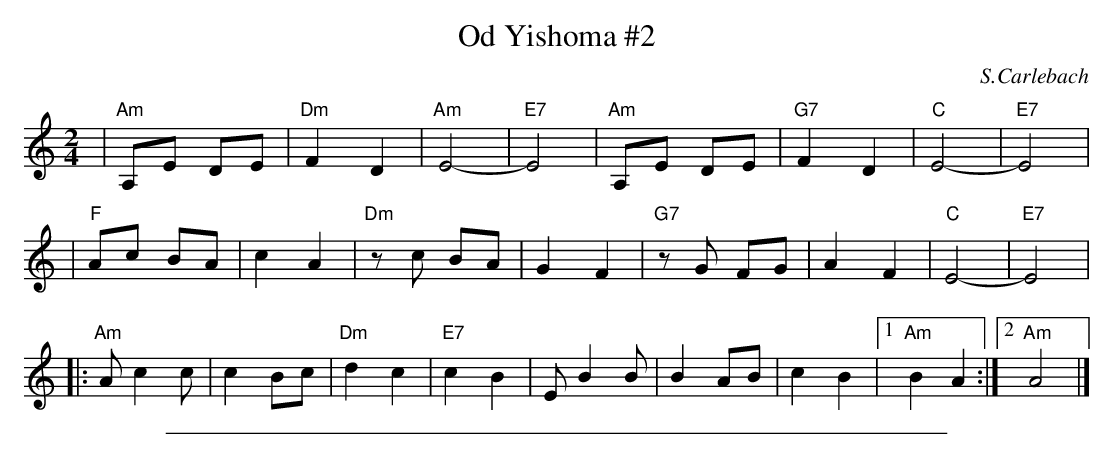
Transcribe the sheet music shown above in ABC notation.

X:1
T: Od Yishoma #2
C: S.Carlebach
M: 2/4
L: 1/8
K: Am
| "Am"A,E DE | "Dm"F2 D2 | "Am"E4- | "E7"E4 \
| "Am"A,E DE | "G7"F2 D2 | "C"E4- | "E7"E4 |
| "F"Ac BA | c2 A2 |  "Dm"zc BA | G2 F2 \
| "G7"zG FG | A2 F2 | "C"E4- | "E7"E4 |
|: "Am"Ac2 c | c2 Bc | "Dm"d2 c2 | "E7"c2 B2 \
| EB2 B | B2 AB | c2 B2 |1 "Am"B2 A2 :|2 "Am"A4 |]
